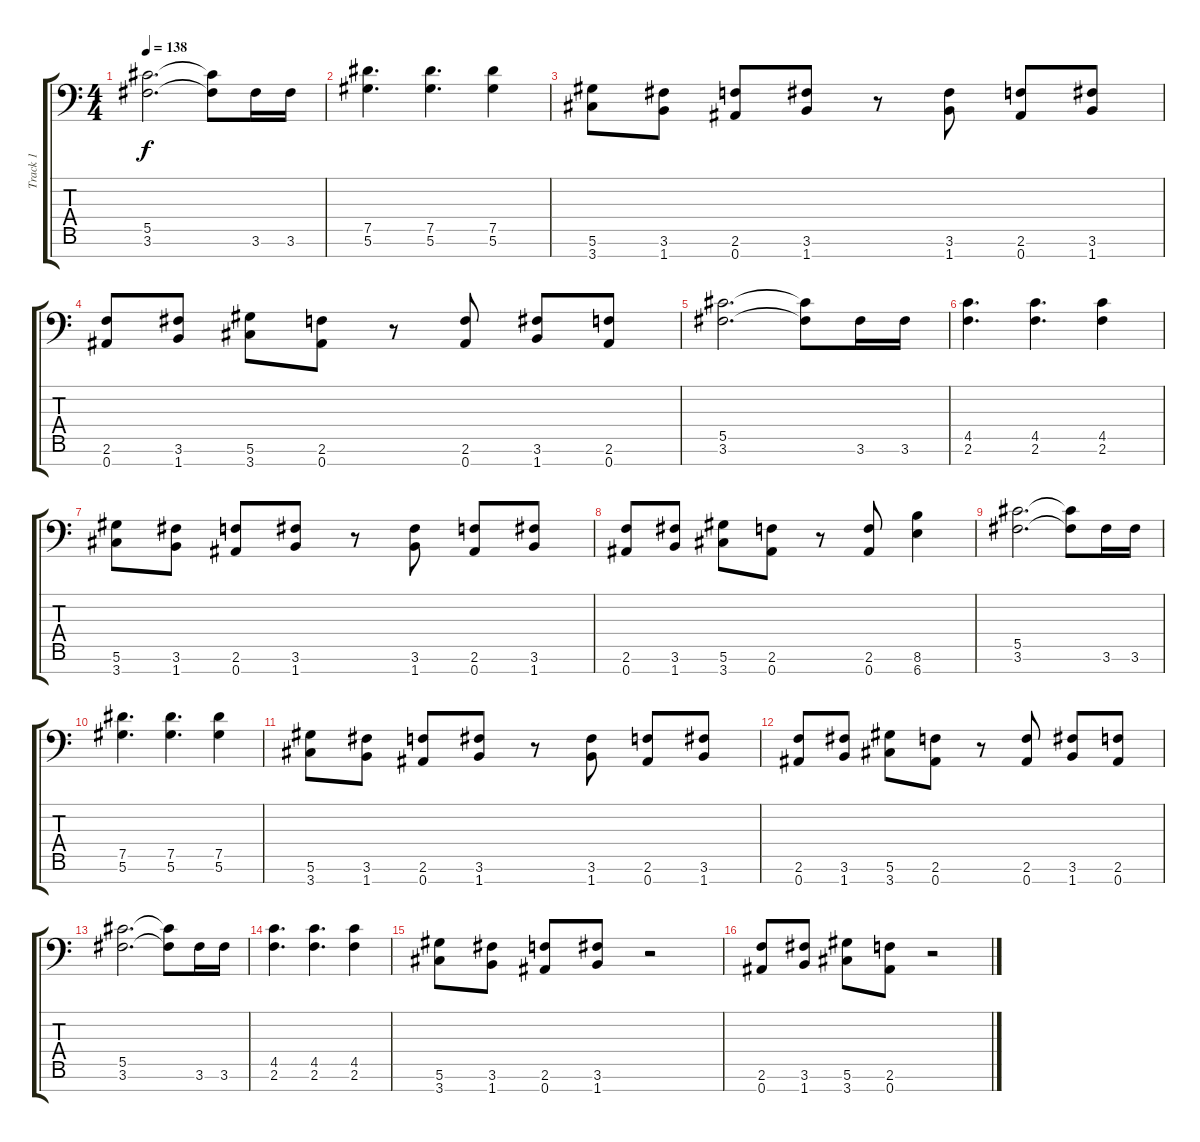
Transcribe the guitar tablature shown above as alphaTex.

\track ("Track 1" "Track 1") {instrument distortionguitar}
\staff {score tabs}
\tuning (Eb4 Bb3 Gb3 Db3 Ab2 Eb2 Bb1) {hide}
\ts (4 4)
\tempo 138
\clef f4
\ks c
(5.5 3.6).2{d dy f} (5.5{t} 3.6{t}).8 3.6.16 3.6.16 |
(7.5 5.6).4{d} (7.5 5.6).4{d} (7.5 5.6).4 |
(5.6 3.7).8 (3.6 1.7).8 (2.6 0.7).8 (3.6 1.7).8 r.8 (3.6 1.7).8 (2.6 0.7).8 (3.6 1.7).8 |
(2.6 0.7).8 (3.6 1.7).8 (5.6 3.7).8 (2.6 0.7).8 r.8 (2.6 0.7).8 (3.6 1.7).8 (2.6 0.7).8 |
(5.5 3.6).2{d} (5.5{t} 3.6{t}).8 3.6.16 3.6.16 |
(4.5 2.6).4{d} (4.5 2.6).4{d} (4.5 2.6).4 |
(5.6 3.7).8 (3.6 1.7).8 (2.6 0.7).8 (3.6 1.7).8 r.8 (3.6 1.7).8 (2.6 0.7).8 (3.6 1.7).8 |
(2.6 0.7).8 (3.6 1.7).8 (5.6 3.7).8 (2.6 0.7).8 r.8 (2.6 0.7).8 (8.6 6.7).4 |
(5.5 3.6).2{d} (5.5{t} 3.6{t}).8 3.6.16 3.6.16 |
(7.5 5.6).4{d} (7.5 5.6).4{d} (7.5 5.6).4 |
(5.6 3.7).8 (3.6 1.7).8 (2.6 0.7).8 (3.6 1.7).8 r.8 (3.6 1.7).8 (2.6 0.7).8 (3.6 1.7).8 |
(2.6 0.7).8 (3.6 1.7).8 (5.6 3.7).8 (2.6 0.7).8 r.8 (2.6 0.7).8 (3.6 1.7).8 (2.6 0.7).8 |
(5.5 3.6).2{d} (5.5{t} 3.6{t}).8 3.6.16 3.6.16 |
(4.5 2.6).4{d} (4.5 2.6).4{d} (4.5 2.6).4 |
(5.6 3.7).8 (3.6 1.7).8 (2.6 0.7).8 (3.6 1.7).8 r.2 |
(2.6 0.7).8 (3.6 1.7).8 (5.6 3.7).8 (2.6 0.7).8 r.2
